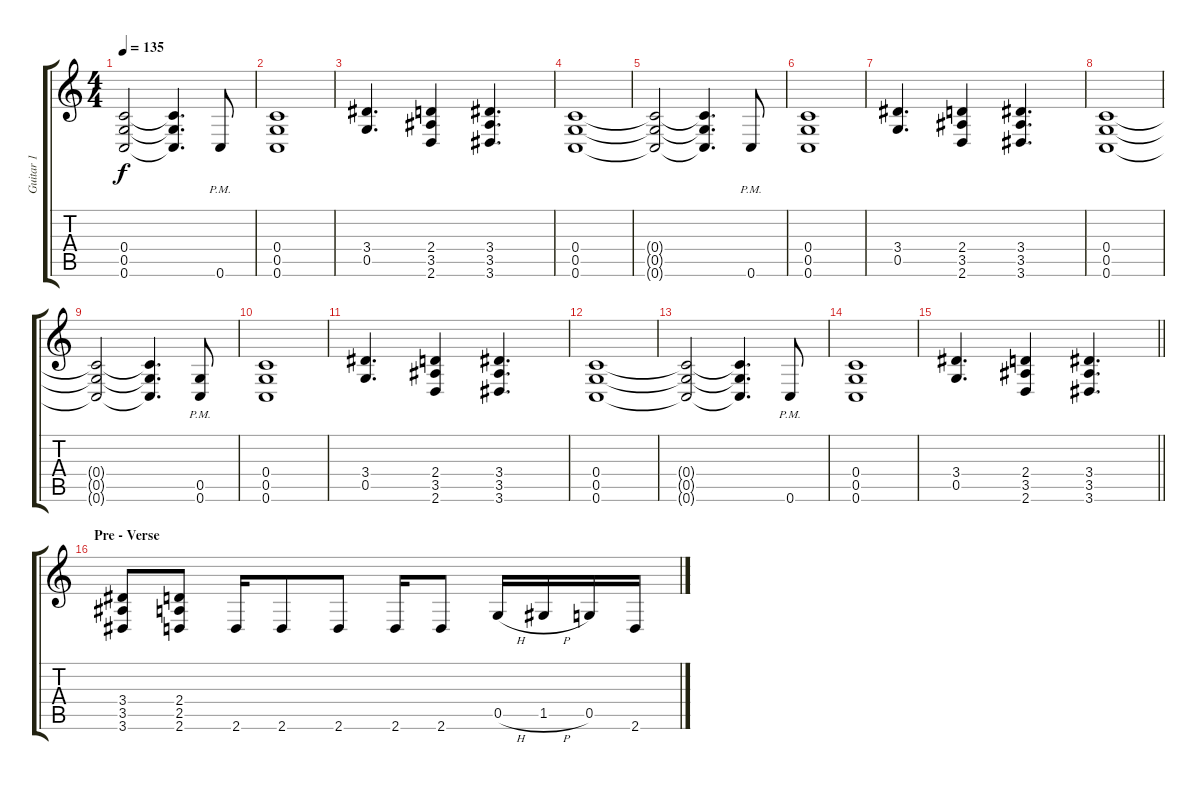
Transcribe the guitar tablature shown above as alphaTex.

\track ("Guitar 1" "Guitar 1") {instrument distortionguitar}
\staff {score tabs}
\tuning (D4 A3 F3 C3 G2 C2) {hide}
\ts (4 4)
\tempo 135
\clef g2
\ks c
(0.4{t} 0.5{t} 0.6{t}).2{dy f} (0.4{t} 0.5{t} 0.6{t}).4{d} 0.6{pm}.8 |
(0.4 0.5 0.6).1 |
(3.4 0.5).4{d} (2.4 3.5 2.6).4 (3.4 3.5 3.6).4{d} |
(0.4 0.5 0.6).1 |
(0.4{t} 0.5{t} 0.6{t}).2 (0.4{t} 0.5{t} 0.6{t}).4{d} 0.6{pm}.8 |
(0.4 0.5 0.6).1 |
(3.4 0.5).4{d} (2.4 3.5 2.6).4 (3.4 3.5 3.6).4{d} |
(0.4 0.5 0.6).1 |
(0.4{t} 0.5{t} 0.6{t}).2 (0.4{t} 0.5{t} 0.6{t}).4{d} (0.5{pm} 0.6{pm}).8 |
(0.4 0.5 0.6).1 |
(3.4 0.5).4{d} (2.4 3.5 2.6).4 (3.4 3.5 3.6).4{d} |
(0.4 0.5 0.6).1 |
(0.4{t} 0.5{t} 0.6{t}).2 (0.4{t} 0.5{t} 0.6{t}).4{d} 0.6{pm}.8 |
(0.4 0.5 0.6).1 |
\barLineRight lightlight
(3.4 0.5).4{d} (2.4 3.5 2.6).4 (3.4 3.5 3.6).4{d} |
\section ("" "Pre - Verse")
(3.4 3.5 3.6).8 (2.4 2.5 2.6).8 2.6.16 2.6.8 2.6.8 2.6.16 2.6.8 0.5{h}.16 1.5{h}.16 0.5.16 2.6.16
